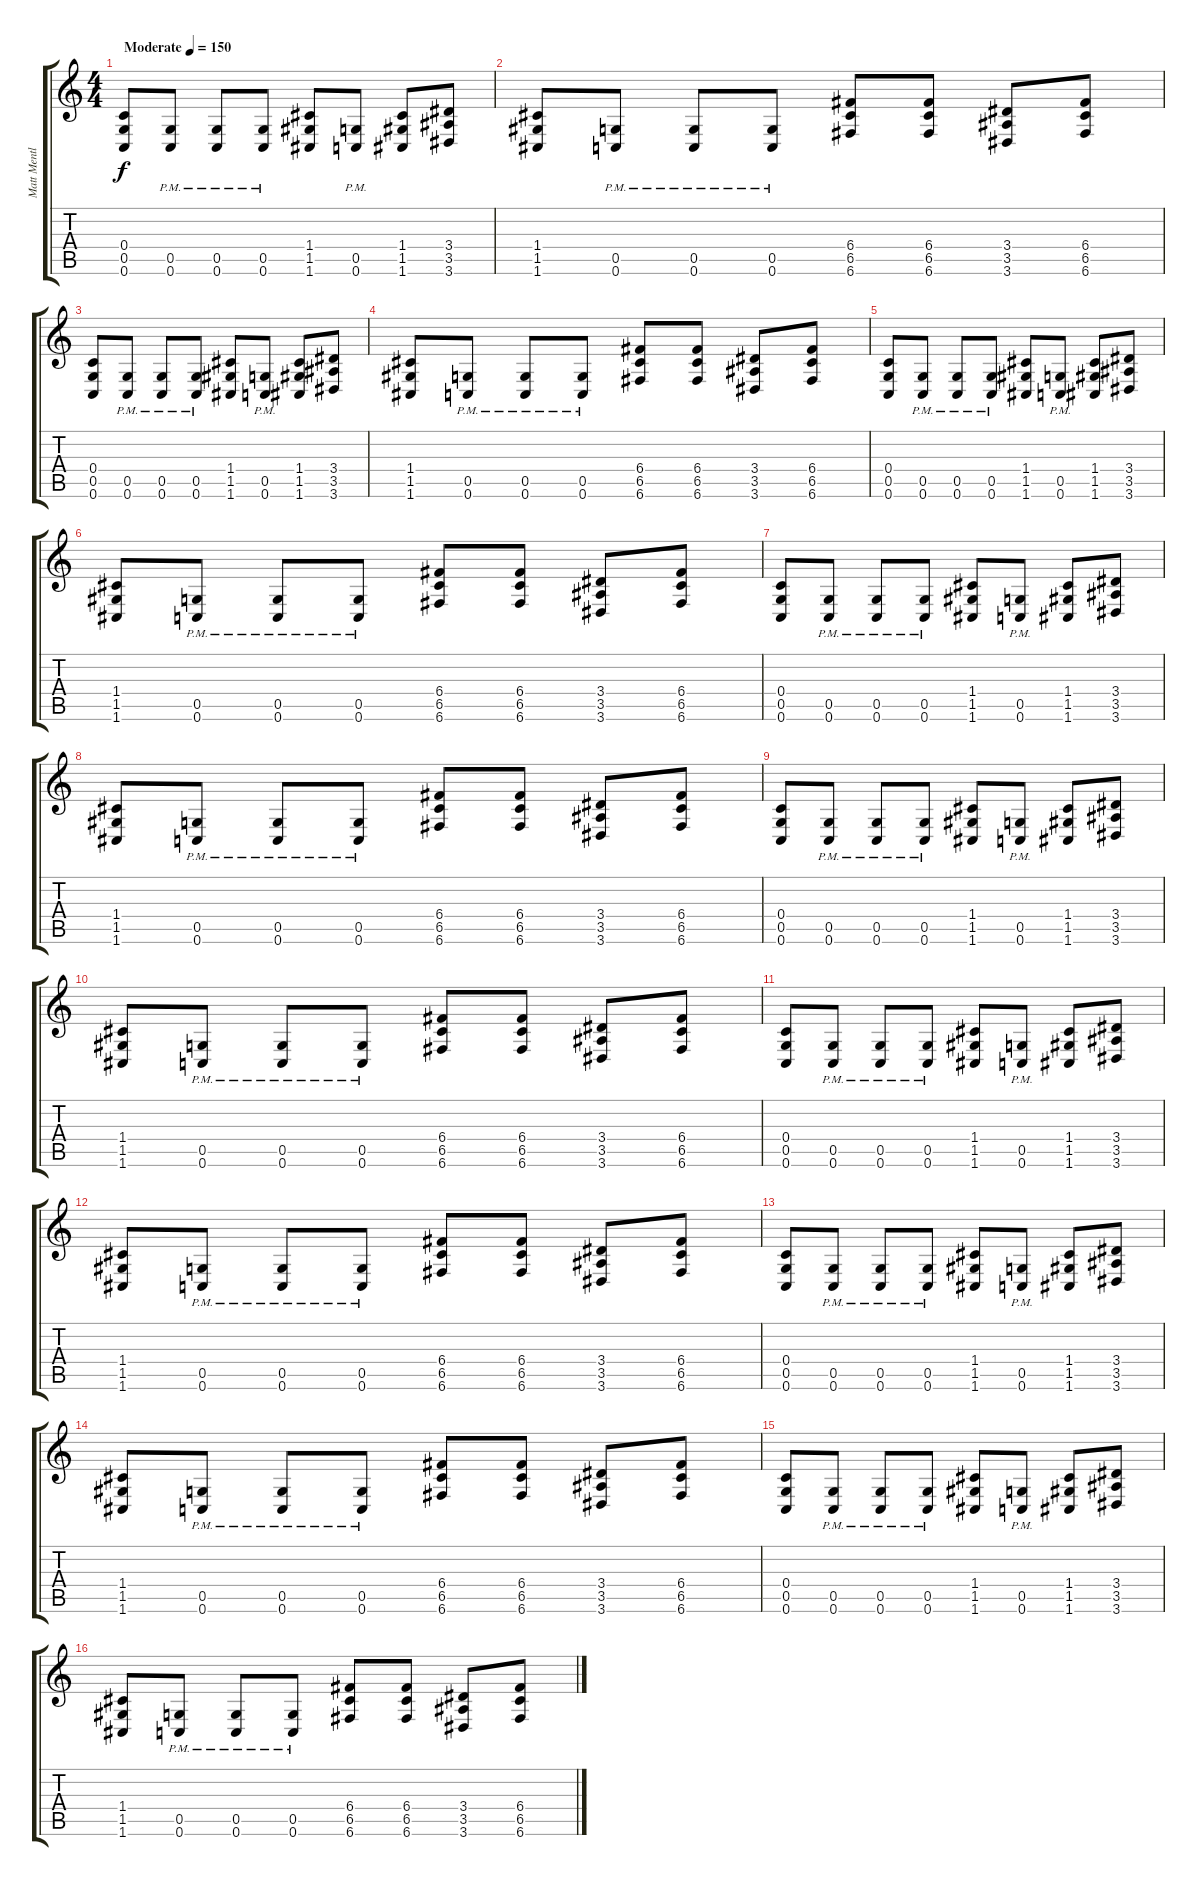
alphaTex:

\track ("Matt Mentley" "Matt Mentl") {instrument distortionguitar}
\staff {score tabs}
\tuning (D4 A3 F3 C3 G2 C2) {hide}
\ts (4 4)
\tempo (150 "Moderate")
\clef g2
\ks c
(0.4 0.5 0.6).8{dy f instrument distortionguitar} (0.5{pm} 0.6{pm}).8 (0.5{pm} 0.6{pm}).8 (0.5{pm} 0.6{pm}).8 (1.4 1.5 1.6).8 (0.5{pm} 0.6{pm}).8 (1.4 1.5 1.6).8 (3.4 3.5 3.6).8 |
(1.4 1.5 1.6).8 (0.5{pm} 0.6{pm}).8 (0.5{pm} 0.6{pm}).8 (0.5{pm} 0.6{pm}).8 (6.4 6.5 6.6).8 (6.4 6.5 6.6).8 (3.4 3.5 3.6).8 (6.4 6.5 6.6).8 |
(0.4 0.5 0.6).8 (0.5{pm} 0.6{pm}).8 (0.5{pm} 0.6{pm}).8 (0.5{pm} 0.6{pm}).8 (1.4 1.5 1.6).8 (0.5{pm} 0.6{pm}).8 (1.4 1.5 1.6).8 (3.4 3.5 3.6).8 |
(1.4 1.5 1.6).8 (0.5{pm} 0.6{pm}).8 (0.5{pm} 0.6{pm}).8 (0.5{pm} 0.6{pm}).8 (6.4 6.5 6.6).8 (6.4 6.5 6.6).8 (3.4 3.5 3.6).8 (6.4 6.5 6.6).8 |
(0.4 0.5 0.6).8 (0.5{pm} 0.6{pm}).8 (0.5{pm} 0.6{pm}).8 (0.5{pm} 0.6{pm}).8 (1.4 1.5 1.6).8 (0.5{pm} 0.6{pm}).8 (1.4 1.5 1.6).8 (3.4 3.5 3.6).8 |
(1.4 1.5 1.6).8 (0.5{pm} 0.6{pm}).8 (0.5{pm} 0.6{pm}).8 (0.5{pm} 0.6{pm}).8 (6.4 6.5 6.6).8 (6.4 6.5 6.6).8 (3.4 3.5 3.6).8 (6.4 6.5 6.6).8 |
(0.4 0.5 0.6).8 (0.5{pm} 0.6{pm}).8 (0.5{pm} 0.6{pm}).8 (0.5{pm} 0.6{pm}).8 (1.4 1.5 1.6).8 (0.5{pm} 0.6{pm}).8 (1.4 1.5 1.6).8 (3.4 3.5 3.6).8 |
(1.4 1.5 1.6).8 (0.5{pm} 0.6{pm}).8 (0.5{pm} 0.6{pm}).8 (0.5{pm} 0.6{pm}).8 (6.4 6.5 6.6).8 (6.4 6.5 6.6).8 (3.4 3.5 3.6).8 (6.4 6.5 6.6).8 |
(0.4 0.5 0.6).8 (0.5{pm} 0.6{pm}).8 (0.5{pm} 0.6{pm}).8 (0.5{pm} 0.6{pm}).8 (1.4 1.5 1.6).8 (0.5{pm} 0.6{pm}).8 (1.4 1.5 1.6).8 (3.4 3.5 3.6).8 |
(1.4 1.5 1.6).8 (0.5{pm} 0.6{pm}).8 (0.5{pm} 0.6{pm}).8 (0.5{pm} 0.6{pm}).8 (6.4 6.5 6.6).8 (6.4 6.5 6.6).8 (3.4 3.5 3.6).8 (6.4 6.5 6.6).8 |
(0.4 0.5 0.6).8 (0.5{pm} 0.6{pm}).8 (0.5{pm} 0.6{pm}).8 (0.5{pm} 0.6{pm}).8 (1.4 1.5 1.6).8 (0.5{pm} 0.6{pm}).8 (1.4 1.5 1.6).8 (3.4 3.5 3.6).8 |
(1.4 1.5 1.6).8 (0.5{pm} 0.6{pm}).8 (0.5{pm} 0.6{pm}).8 (0.5{pm} 0.6{pm}).8 (6.4 6.5 6.6).8 (6.4 6.5 6.6).8 (3.4 3.5 3.6).8 (6.4 6.5 6.6).8 |
(0.4 0.5 0.6).8 (0.5{pm} 0.6{pm}).8 (0.5{pm} 0.6{pm}).8 (0.5{pm} 0.6{pm}).8 (1.4 1.5 1.6).8 (0.5{pm} 0.6{pm}).8 (1.4 1.5 1.6).8 (3.4 3.5 3.6).8 |
(1.4 1.5 1.6).8 (0.5{pm} 0.6{pm}).8 (0.5{pm} 0.6{pm}).8 (0.5{pm} 0.6{pm}).8 (6.4 6.5 6.6).8 (6.4 6.5 6.6).8 (3.4 3.5 3.6).8 (6.4 6.5 6.6).8 |
(0.4 0.5 0.6).8 (0.5{pm} 0.6{pm}).8 (0.5{pm} 0.6{pm}).8 (0.5{pm} 0.6{pm}).8 (1.4 1.5 1.6).8 (0.5{pm} 0.6{pm}).8 (1.4 1.5 1.6).8 (3.4 3.5 3.6).8 |
(1.4 1.5 1.6).8 (0.5{pm} 0.6{pm}).8 (0.5{pm} 0.6{pm}).8 (0.5{pm} 0.6{pm}).8 (6.4 6.5 6.6).8 (6.4 6.5 6.6).8 (3.4 3.5 3.6).8 (6.4 6.5 6.6).8
